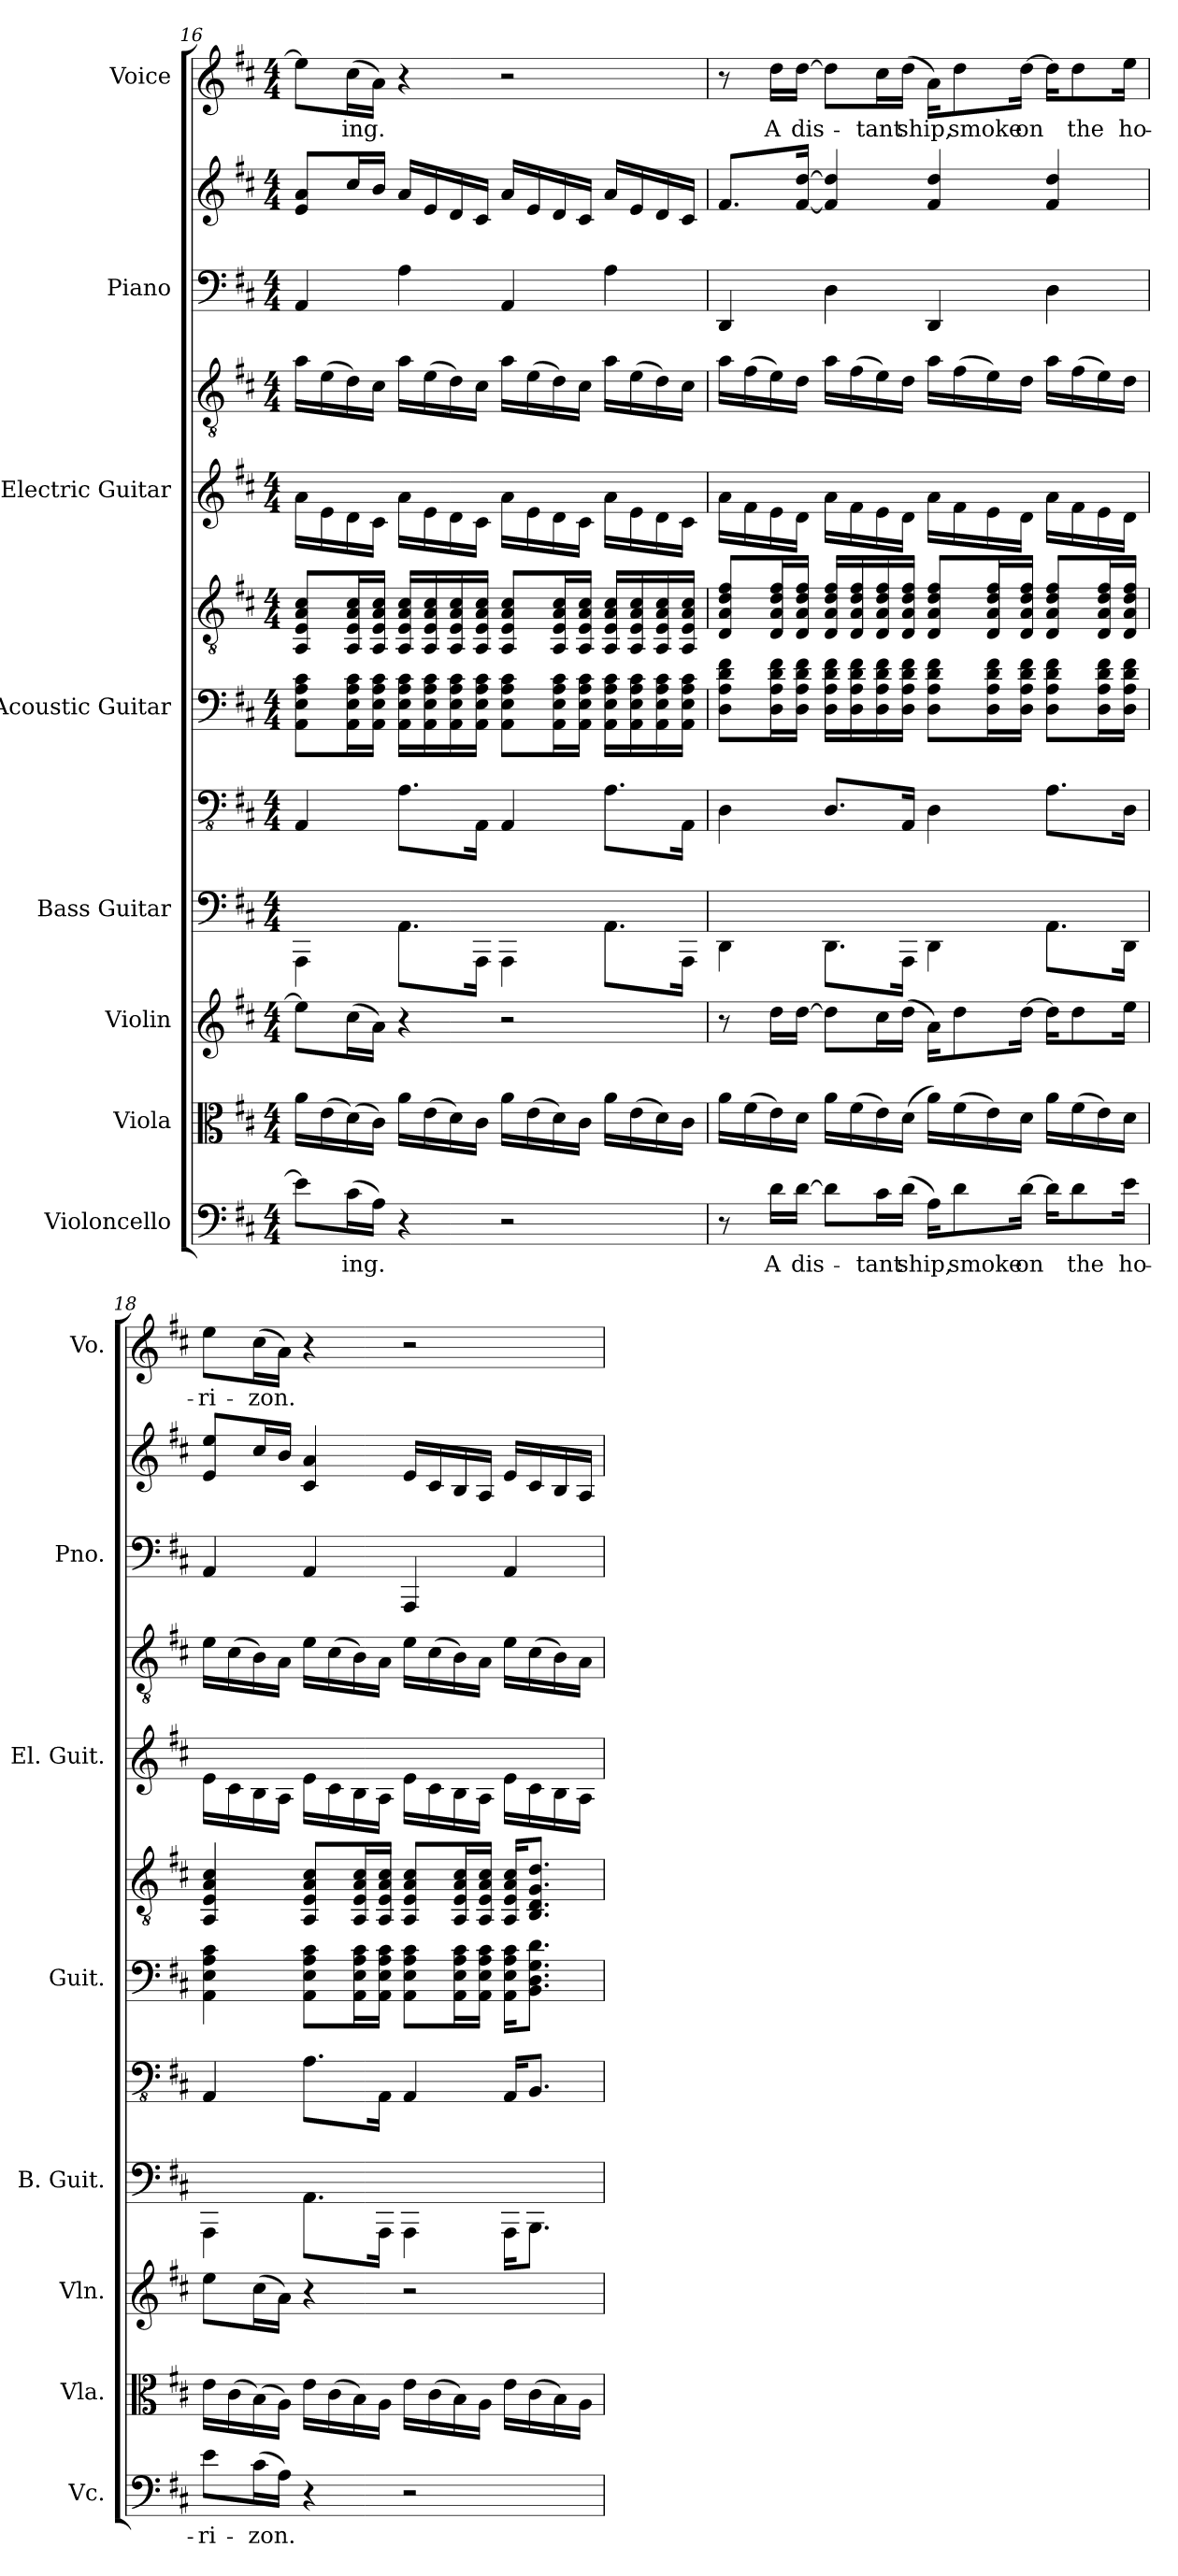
**kern	**text	**kern	**kern	**kern	**kern	**kern	**kern	**kern	**kern	**kern	**kern	**kern	**text
*part8	*part8	*part7	*part6	*part5	*part5	*part4	*part4	*part3	*part3	*part2	*part2	*part1	*part1
*staff12	*staff12	*staff11	*staff10	*staff9	*staff8	*staff7	*staff6	*staff5	*staff4	*staff3	*staff2	*staff1	*staff1
*I"Violoncello	*	*I"Viola	*I"Violin	*I"Bass Guitar	*	*I"Acoustic Guitar	*	*I"Electric Guitar	*	*I"Piano	*	*I"Voice	*
*I'Vc.	*	*I'Vla.	*I'Vln.	*I'B. Guit.	*	*I'Guit.	*	*I'El. Guit.	*	*I'Pno.	*	*I'Vo.	*
*clefF4	*	*clefC3	*clefG2	*	*clefFv4	*	*clefGv2	*	*clefGv2	*clefF4	*clefG2	*clefG2	*
*k[f#c#]	*	*k[f#c#]	*k[f#c#]	*k[f#c#]	*k[f#c#]	*k[f#c#]	*k[f#c#]	*k[f#c#]	*k[f#c#]	*k[f#c#]	*k[f#c#]	*k[f#c#]	*
*M4/4	*	*M4/4	*M4/4	*M4/4	*M4/4	*M4/4	*M4/4	*M4/4	*M4/4	*M4/4	*M4/4	*M4/4	*
=16	=16	=16	=16	=16	=16	=16	=16	=16	=16	=16	=16	=16	=16
8e\L]	.	16a\LL	8ee\L]	4AAA\	4AAA/	8AA\ 8E\ 8A\ 8c#\L	8AA/ 8E/ 8A/ 8c#/L	16a\LL	16a\LL	4AA/	8e/ 8a/L	8ee\L]	.
.	.	(16e\	.	.	.	.	.	16e\	(16e\	.	.	.	.
(16c#\L	-ing.	(16d\)	(16cc#\L	.	.	16AA\ 16E\ 16A\ 16c#\L	16AA/ 16E/ 16A/ 16c#/L	16d\	16d\)	.	16cc#/L	(16cc#\L	-ing.
16A\JJ)	.	16c#\JJ)	16a\JJ)	.	.	16AA\ 16E\ 16A\ 16c#\JJ	16AA/ 16E/ 16A/ 16c#/JJ	16c#\JJ	16c#\JJ	.	16b/JJ	16a\JJ)	.
4r	.	16a\LL	4r	8.AA\L	8.AA\L	16AA\ 16E\ 16A\ 16c#\LL	16AA/ 16E/ 16A/ 16c#/LL	16a\LL	16a\LL	4A\	16a/LL	4r	.
.	.	(16e\	.	.	.	16AA\ 16E\ 16A\ 16c#\	16AA/ 16E/ 16A/ 16c#/	16e\	(16e\	.	16e/	.	.
.	.	16d\)	.	.	.	16AA\ 16E\ 16A\ 16c#\	16AA/ 16E/ 16A/ 16c#/	16d\	16d\)	.	16d/	.	.
.	.	16c#\JJ	.	16AAA\Jk	16AAA\Jk	16AA\ 16E\ 16A\ 16c#\JJ	16AA/ 16E/ 16A/ 16c#/JJ	16c#\JJ	16c#\JJ	.	16c#/JJ	.	.
2r	.	16a\LL	2r	4AAA\	4AAA/	8AA\ 8E\ 8A\ 8c#\L	8AA/ 8E/ 8A/ 8c#/L	16a\LL	16a\LL	4AA/	16a/LL	2r	.
.	.	(16e\	.	.	.	.	.	16e\	(16e\	.	16e/	.	.
.	.	16d\)	.	.	.	16AA\ 16E\ 16A\ 16c#\L	16AA/ 16E/ 16A/ 16c#/L	16d\	16d\)	.	16d/	.	.
.	.	16c#\JJ	.	.	.	16AA\ 16E\ 16A\ 16c#\JJ	16AA/ 16E/ 16A/ 16c#/JJ	16c#\JJ	16c#\JJ	.	16c#/JJ	.	.
.	.	16a\LL	.	8.AA\L	8.AA\L	16AA\ 16E\ 16A\ 16c#\LL	16AA/ 16E/ 16A/ 16c#/LL	16a\LL	16a\LL	4A\	16a/LL	.	.
.	.	(16e\	.	.	.	16AA\ 16E\ 16A\ 16c#\	16AA/ 16E/ 16A/ 16c#/	16e\	(16e\	.	16e/	.	.
.	.	16d\)	.	.	.	16AA\ 16E\ 16A\ 16c#\	16AA/ 16E/ 16A/ 16c#/	16d\	16d\)	.	16d/	.	.
.	.	16c#\JJ	.	16AAA\Jk	16AAA\Jk	16AA\ 16E\ 16A\ 16c#\JJ	16AA/ 16E/ 16A/ 16c#/JJ	16c#\JJ	16c#\JJ	.	16c#/JJ	.	.
!!LO:PB:g=z
=17	=17	=17	=17	=17	=17	=17	=17	=17	=17	=17	=17	=17	=17
8r	.	16a\LL	8r	4DD\	4DD\	8D\ 8A\ 8d\ 8f#\L	8D/ 8A/ 8d/ 8f#/L	16a\LL	16a\LL	4DD/	8.f#/L	8r	.
.	.	(16f#\	.	.	.	.	.	16f#\	(16f#\	.	.	.	.
16d\LL	A	16e\)	16dd\LL	.	.	16D\ 16A\ 16d\ 16f#\L	16D/ 16A/ 16d/ 16f#/L	16e\	16e\)	.	.	16dd\LL	A
[16d\JJ	dis-	16d\JJ	[16dd\JJ	.	.	16D\ 16A\ 16d\ 16f#\JJ	16D/ 16A/ 16d/ 16f#/JJ	16d\JJ	16d\JJ	.	[16f#/ [16dd/Jk	[16dd\JJ	dis-
8d\L]	.	16a\LL	8dd\L]	8.DD\L	8.DD/L	16D\ 16A\ 16d\ 16f#\LL	16D/ 16A/ 16d/ 16f#/LL	16a\LL	16a\LL	4D\	4f#/] 4dd/]	8dd\L]	.
.	.	(16f#\	.	.	.	16D\ 16A\ 16d\ 16f#\	16D/ 16A/ 16d/ 16f#/	16f#\	(16f#\	.	.	.	.
16c#\L	-tant	16e\)	16cc#\L	.	.	16D\ 16A\ 16d\ 16f#\	16D/ 16A/ 16d/ 16f#/	16e\	16e\)	.	.	16cc#\L	-tant
(16d\JJ	ship,	(16d\JJ	(16dd\JJ	16AAA\Jk	16AAA/Jk	16D\ 16A\ 16d\ 16f#\JJ	16D/ 16A/ 16d/ 16f#/JJ	16d\JJ	16d\JJ	.	.	(16dd\JJ	ship,
16A\KL)	.	16a\LL)	16a\KL)	4DD\	4DD\	8D\ 8A\ 8d\ 8f#\L	8D/ 8A/ 8d/ 8f#/L	16a\LL	16a\LL	4DD/	4f#/ 4dd/	16a\KL)	.
8d\	smoke	(16f#\	8dd\	.	.	.	.	16f#\	(16f#\	.	.	8dd\	smoke
.	.	16e\)	.	.	.	16D\ 16A\ 16d\ 16f#\L	16D/ 16A/ 16d/ 16f#/L	16e\	16e\)	.	.	.	.
[16d\Jk	on	16d\JJ	[16dd\Jk	.	.	16D\ 16A\ 16d\ 16f#\JJ	16D/ 16A/ 16d/ 16f#/JJ	16d\JJ	16d\JJ	.	.	[16dd\Jk	on
16d\KL]	.	16a\LL	16dd\KL]	8.AA\L	8.AA\L	8D\ 8A\ 8d\ 8f#\L	8D/ 8A/ 8d/ 8f#/L	16a\LL	16a\LL	4D\	4f#/ 4dd/	16dd\KL]	.
8d\	the	(16f#\	8dd\	.	.	.	.	16f#\	(16f#\	.	.	8dd\	the
.	.	16e\)	.	.	.	16D\ 16A\ 16d\ 16f#\L	16D/ 16A/ 16d/ 16f#/L	16e\	16e\)	.	.	.	.
16e\Jk	ho-	16d\JJ	16ee\Jk	16DD\Jk	16DD\Jk	16D\ 16A\ 16d\ 16f#\JJ	16D/ 16A/ 16d/ 16f#/JJ	16d\JJ	16d\JJ	.	.	16ee\Jk	ho-
=18	=18	=18	=18	=18	=18	=18	=18	=18	=18	=18	=18	=18	=18
8e\L	-ri-	16e\LL	8ee\L	4AAA\	4AAA/	4AA\ 4E\ 4A\ 4c#\	4AA/ 4E/ 4A/ 4c#/	16e\LL	16e\LL	4AA/	8e/ 8ee/L	8ee\L	-ri-
.	.	(16c#\	.	.	.	.	.	16c#\	(16c#\	.	.	.	.
(16c#\L	-zon.	(16B\)	(16cc#\L	.	.	.	.	16B\	16B\)	.	16cc#/L	(16cc#\L	-zon.
16A\JJ)	.	16A\JJ)	16a\JJ)	.	.	.	.	16A\JJ	16A\JJ	.	16b/JJ	16a\JJ)	.
4r	.	16e\LL	4r	8.AA\L	8.AA\L	8AA\ 8E\ 8A\ 8c#\L	8AA/ 8E/ 8A/ 8c#/L	16e\LL	16e\LL	4AA/	4c#/ 4a/	4r	.
.	.	(16c#\	.	.	.	.	.	16c#\	(16c#\	.	.	.	.
.	.	16B\)	.	.	.	16AA\ 16E\ 16A\ 16c#\L	16AA/ 16E/ 16A/ 16c#/L	16B\	16B\)	.	.	.	.
.	.	16A\JJ	.	16AAA\Jk	16AAA\Jk	16AA\ 16E\ 16A\ 16c#\JJ	16AA/ 16E/ 16A/ 16c#/JJ	16A\JJ	16A\JJ	.	.	.	.
2r	.	16e\LL	2r	4AAA\	4AAA/	8AA\ 8E\ 8A\ 8c#\L	8AA/ 8E/ 8A/ 8c#/L	16e\LL	16e\LL	4AAA/	16e/LL	2r	.
.	.	(16c#\	.	.	.	.	.	16c#\	(16c#\	.	16c#/	.	.
.	.	16B\)	.	.	.	16AA\ 16E\ 16A\ 16c#\L	16AA/ 16E/ 16A/ 16c#/L	16B\	16B\)	.	16B/	.	.
.	.	16A\JJ	.	.	.	16AA\ 16E\ 16A\ 16c#\JJ	16AA/ 16E/ 16A/ 16c#/JJ	16A\JJ	16A\JJ	.	16A/JJ	.	.
.	.	16e\LL	.	16AAA\KL	16AAA/KL	16AA\ 16E\ 16A\ 16c#\KL	16AA/ 16E/ 16A/ 16c#/KL	16e\LL	16e\LL	4AA/	16e/LL	.	.
.	.	(16c#\	.	8.BBB\J	8.BBB/J	8.BB\ 8.D\ 8.G\ 8.d\J	8.BB/ 8.D/ 8.G/ 8.d/J	16c#\	(16c#\	.	16c#/	.	.
.	.	16B\)	.	.	.	.	.	16B\	16B\)	.	16B/	.	.
.	.	16A\JJ	.	.	.	.	.	16A\JJ	16A\JJ	.	16A/JJ	.	.
=	=	=	=	=	=	=	=	=	=	=	=	=	=
*-	*-	*-	*-	*-	*-	*-	*-	*-	*-	*-	*-	*-	*-
